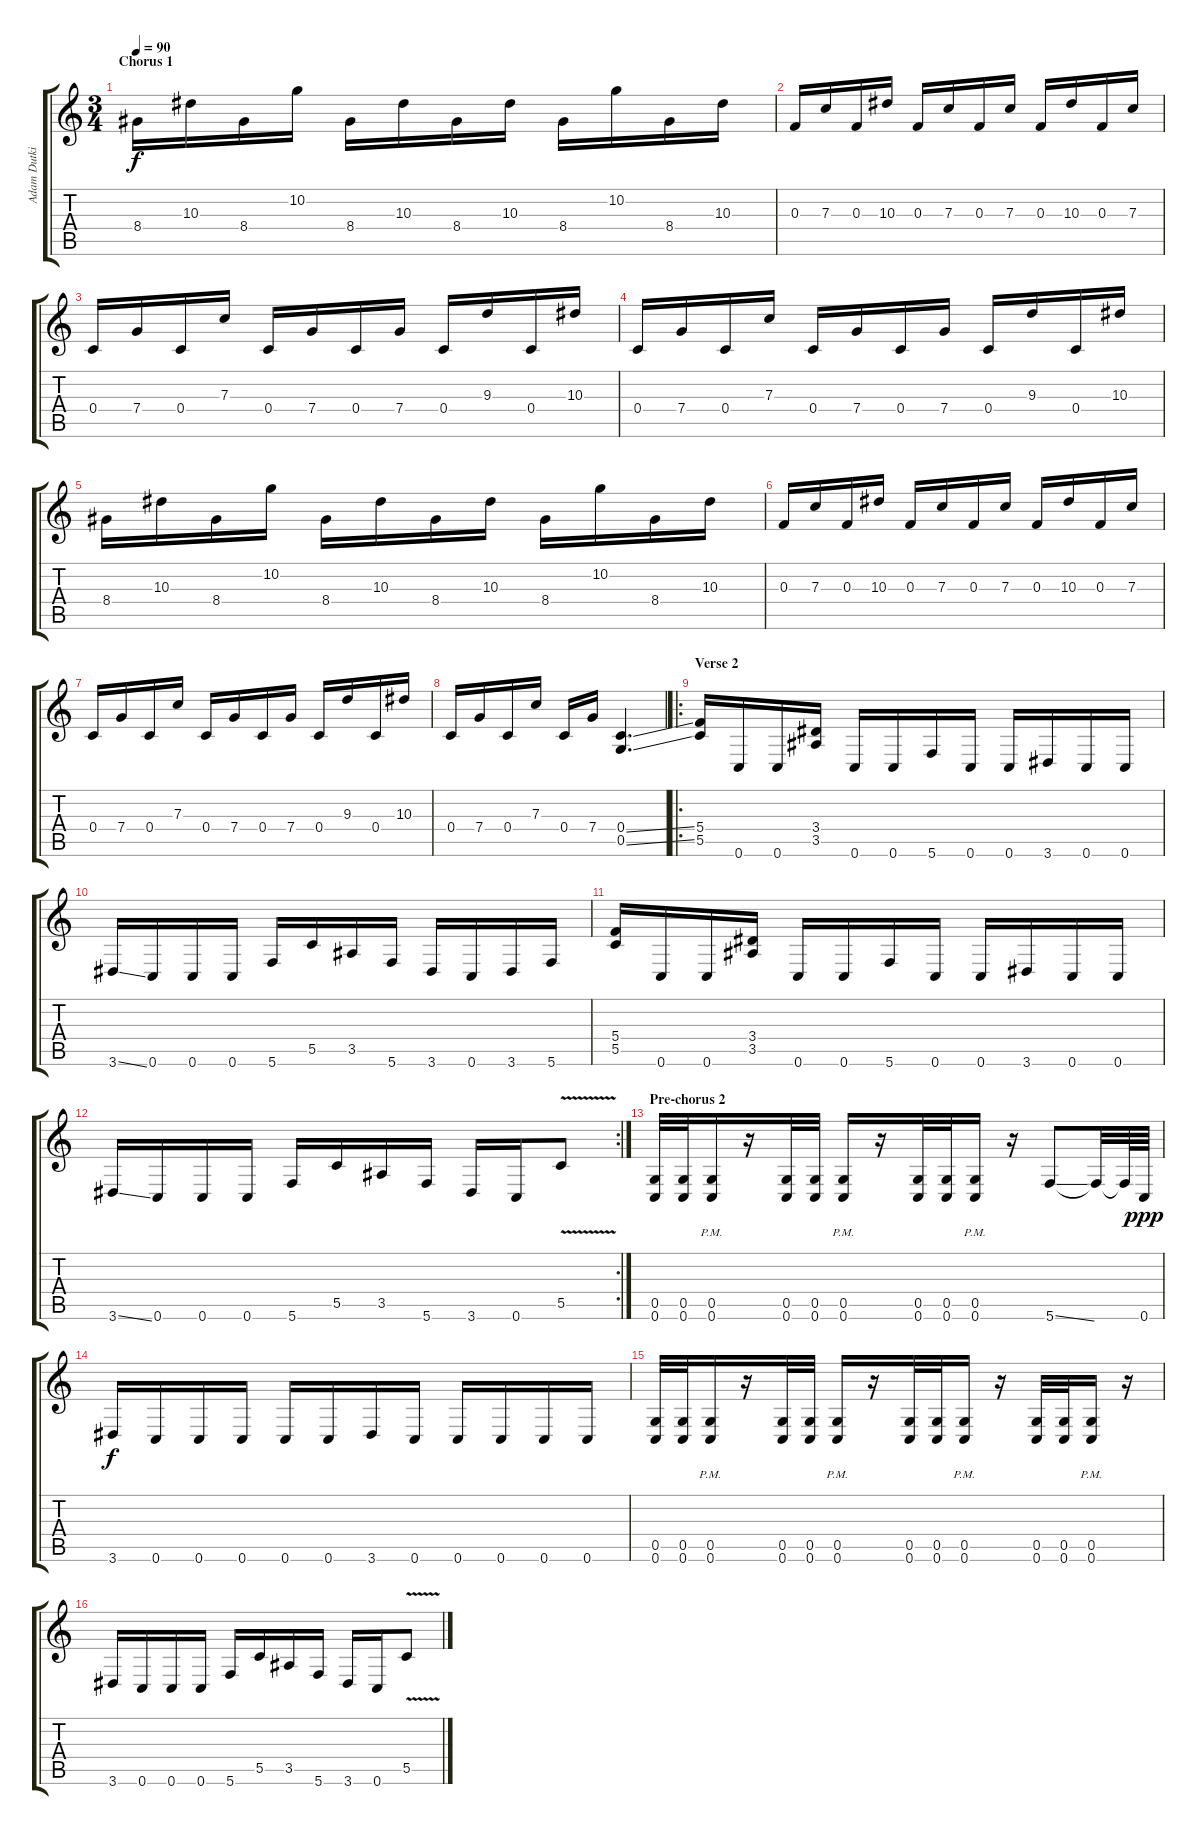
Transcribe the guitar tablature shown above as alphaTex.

\track ("Adam Dutkiewicz" "Adam Dutki") {instrument distortionguitar}
\staff {score tabs}
\tuning (D4 A3 F3 C3 G2 C2) {hide}
\ts (3 4)
\section ("" "Chorus 1")
\tempo 90
\clef g2
\ks c
8.4.16{dy f} 10.3.16 8.4.16 10.2.16 8.4.16 10.3.16 8.4.16 10.3.16 8.4.16 10.2.16 8.4.16 10.3.16 |
0.3.16 7.3.16 0.3.16 10.3.16 0.3.16 7.3.16 0.3.16 7.3.16 0.3.16 10.3.16 0.3.16 7.3.16 |
0.4.16 7.4.16 0.4.16 7.3.16 0.4.16 7.4.16 0.4.16 7.4.16 0.4.16 9.3.16 0.4.16 10.3.16 |
0.4.16 7.4.16 0.4.16 7.3.16 0.4.16 7.4.16 0.4.16 7.4.16 0.4.16 9.3.16 0.4.16 10.3.16 |
8.4.16 10.3.16 8.4.16 10.2.16 8.4.16 10.3.16 8.4.16 10.3.16 8.4.16 10.2.16 8.4.16 10.3.16 |
0.3.16 7.3.16 0.3.16 10.3.16 0.3.16 7.3.16 0.3.16 7.3.16 0.3.16 10.3.16 0.3.16 7.3.16 |
0.4.16 7.4.16 0.4.16 7.3.16 0.4.16 7.4.16 0.4.16 7.4.16 0.4.16 9.3.16 0.4.16 10.3.16 |
0.4.16 7.4.16 0.4.16 7.3.16 0.4.16 7.4.16 (0.4{ss} 0.5{ss}).4{d} |
\ro
\section ("" "Verse 2")
(5.4 5.5).16{instrument distortionguitar} 0.6.16 0.6.16 (3.4 3.5).16 0.6.16 0.6.16 5.6.16 0.6.16 0.6.16 3.6.16 0.6.16 0.6.16 |
3.6{ss}.16 0.6.16 0.6.16 0.6.16 5.6.16 5.5.16 3.5.16 5.6.16 3.6.16 0.6.16 3.6.16 5.6.16 |
(5.4 5.5).16 0.6.16 0.6.16 (3.4 3.5).16 0.6.16 0.6.16 5.6.16 0.6.16 0.6.16 3.6.16 0.6.16 0.6.16 |
\rc 2
3.6{ss}.16 0.6.16 0.6.16 0.6.16 5.6.16 5.5.16 3.5.16 5.6.16 3.6.16 0.6.16 5.5{v}.8{instrument guitarharmonics} |
\section ("" "Pre-chorus 2")
(0.5 0.6).32{instrument distortionguitar} (0.5 0.6).32 (0.5{pm} 0.6{pm}).16 r.16 (0.5 0.6).32 (0.5 0.6).32 (0.5{pm} 0.6{pm}).16 r.16 (0.5 0.6).32 (0.5 0.6).32 (0.5{pm} 0.6{pm}).16 r.16 5.6{ss}.8 5.6{t}.32 5.6{t}.64 0.6.64{dy ppp} |
3.6.16{dy f} 0.6.16 0.6.16 0.6.16 0.6.16 0.6.16 3.6.16 0.6.16 0.6.16 0.6.16 0.6.16 0.6.16 |
(0.5 0.6).32 (0.5 0.6).32 (0.5{pm} 0.6{pm}).16 r.16 (0.5 0.6).32 (0.5 0.6).32 (0.5{pm} 0.6{pm}).16 r.16 (0.5 0.6).32 (0.5 0.6).32 (0.5{pm} 0.6{pm}).16 r.16 (0.5 0.6).32 (0.5 0.6).32 (0.5{pm} 0.6{pm}).16 r.16 |
3.6.16 0.6.16 0.6.16 0.6.16 5.6.16 5.5.16 3.5.16 5.6.16 3.6.16 0.6.16 5.5{v}.8{instrument guitarharmonics}
